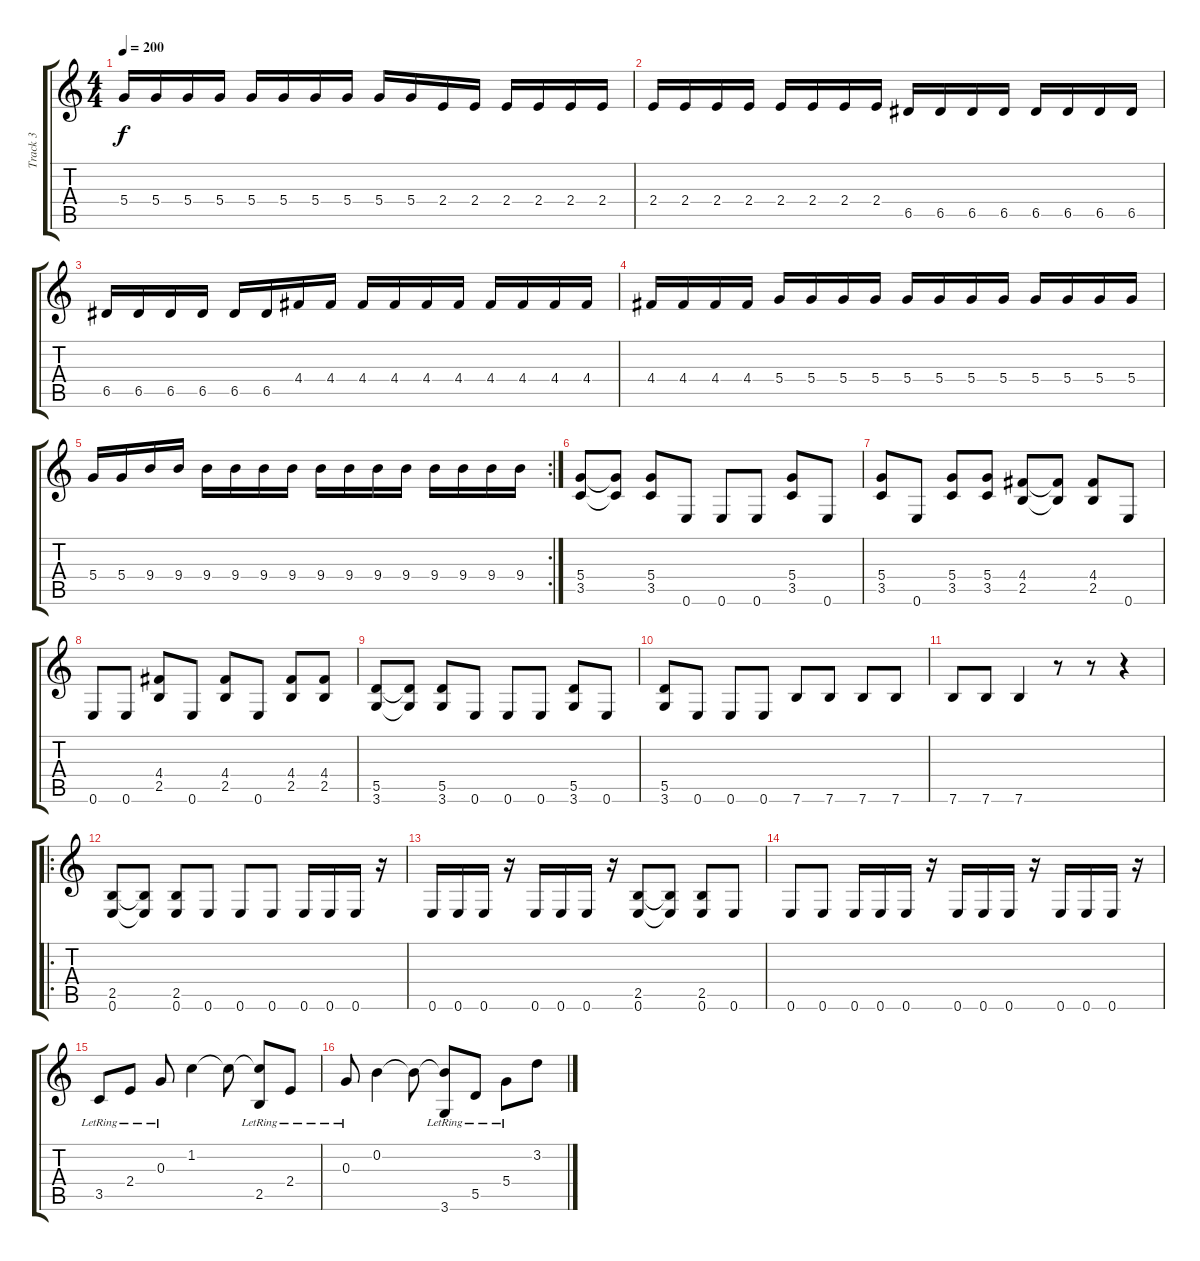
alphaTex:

\track ("Track 3" "Track 3") {instrument overdrivenguitar}
\staff {score tabs}
\tuning (E4 B3 G3 D3 A2 E2) {hide}
\ts (4 4)
\tempo 200
\clef g2
\ks c
5.4.16{dy f} 5.4.16 5.4.16 5.4.16 5.4.16 5.4.16 5.4.16 5.4.16 5.4.16 5.4.16 2.4.16 2.4.16 2.4.16 2.4.16 2.4.16 2.4.16 |
2.4.16 2.4.16 2.4.16 2.4.16 2.4.16 2.4.16 2.4.16 2.4.16 6.5.16 6.5.16 6.5.16 6.5.16 6.5.16 6.5.16 6.5.16 6.5.16 |
6.5.16 6.5.16 6.5.16 6.5.16 6.5.16 6.5.16 4.4.16 4.4.16 4.4.16 4.4.16 4.4.16 4.4.16 4.4.16 4.4.16 4.4.16 4.4.16 |
4.4.16 4.4.16 4.4.16 4.4.16 5.4.16 5.4.16 5.4.16 5.4.16 5.4.16 5.4.16 5.4.16 5.4.16 5.4.16 5.4.16 5.4.16 5.4.16 |
\rc 2
5.4.16 5.4.16 9.4.16 9.4.16 9.4.16 9.4.16 9.4.16 9.4.16 9.4.16 9.4.16 9.4.16 9.4.16 9.4.16 9.4.16 9.4.16 9.4.16 |
(5.4 3.5).8 (5.4{t} 3.5{t}).8 (5.4 3.5).8 0.6.8 0.6.8 0.6.8 (5.4 3.5).8 0.6.8 |
(5.4 3.5).8 0.6.8 (5.4 3.5).8 (5.4 3.5).8 (4.4 2.5).8 (4.4{t} 2.5{t}).8 (4.4 2.5).8 0.6.8 |
0.6.8 0.6.8 (4.4 2.5).8 0.6.8 (4.4 2.5).8 0.6.8 (4.4 2.5).8 (4.4 2.5).8 |
(5.5 3.6).8 (5.5{t} 3.6{t}).8 (5.5 3.6).8 0.6.8 0.6.8 0.6.8 (5.5 3.6).8 0.6.8 |
(5.5 3.6).8 0.6.8 0.6.8 0.6.8 7.6.8 7.6.8 7.6.8 7.6.8 |
7.6.8 7.6.8 7.6.4 r.8 r.8 r.4 |
\ro
(2.5 0.6).8 (2.5{t} 0.6{t}).8 (2.5 0.6).8 0.6.8 0.6.8 0.6.8 0.6.16 0.6.16 0.6.16 r.16 |
0.6.16 0.6.16 0.6.16 r.16 0.6.16 0.6.16 0.6.16 r.16 (2.5 0.6).8 (2.5{t} 0.6{t}).8 (2.5 0.6).8 0.6.8 |
0.6.8 0.6.8 0.6.16 0.6.16 0.6.16 r.16 0.6.16 0.6.16 0.6.16 r.16 0.6.16 0.6.16 0.6.16 r.16 |
3.5{lr}.8 2.4{lr}.8 0.3{lr}.8 1.2.4 1.2{t}.8 (1.2{t} 2.5{lr}).8 2.4{lr}.8 |
0.3{lr}.8 0.2.4 0.2{t}.8 (0.2{t} 3.6{lr}).8 5.5{lr}.8 5.4{lr}.8 3.2.8
